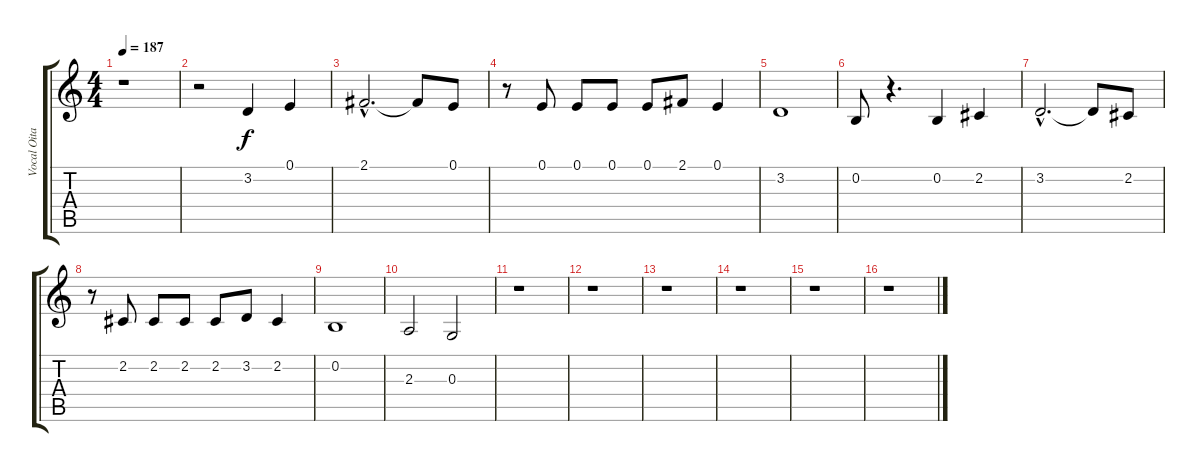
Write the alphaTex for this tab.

\track ("Vocal Oitavado" "Vocal Oita") {instrument tenorsax}
\staff {score tabs}
\tuning (E4 B3 G3 D3 A2 E2) {hide}
\ts (4 4)
\tempo 187
\clef g2
\ks c
r.1{dy f} |
r.2 3.2.4 0.1.4 |
2.1{hac}.2{d} 2.1{t}.8 0.1.8 |
r.8 0.1.8 0.1.8 0.1.8 0.1.8 2.1.8 0.1.4 |
3.2.1 |
0.2.8 r.4{d} 0.2.4 2.2.4 |
3.2{hac}.2{d} 3.2{t}.8 2.2.8 |
r.8 2.2.8 2.2.8 2.2.8 2.2.8 3.2.8 2.2.4 |
0.2.1 |
2.3.2 0.3.2 |
r.1 |
r.1 |
r.1 |
r.1 |
r.1 |
r.1
